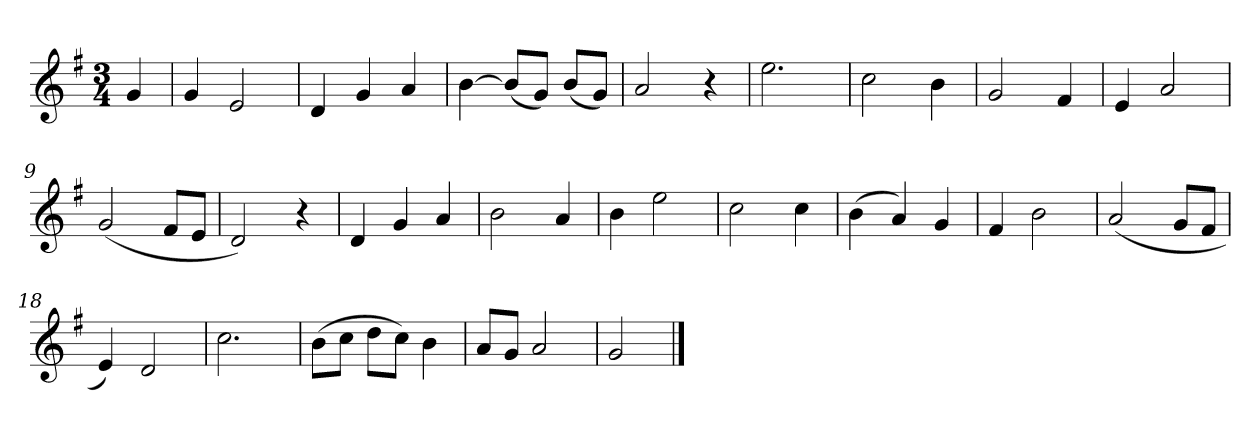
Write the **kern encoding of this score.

**kern
*part1
*staff1
*k[f#]
*M3/4
*MM120
=
4g
=1
4g
2e
=2
4d
4g
4a
=3
[4b
(8bL]
8gJ)
(8bL
8gJ)
=4
2a
4r
=5
2.ee
=6
2cc
4b
=7
2g
4f#
=8
4e
2a
=9
(2g
8f#L
8eJ
=10
2d)
4r
=11
4d
4g
4a
=12
2b
4a
=13
4b
2ee
=14
2cc
4cc
=15
(4b
4a)
4g
=16
4f#
2b
=17
(2a
8gL
8f#J
=18
4e)
2d
=19
2.cc
=20
(8bL
8ccJ
8ddL
8ccJ)
4b
=21
8aL
8gJ
2a
=22
2g
==
*-
